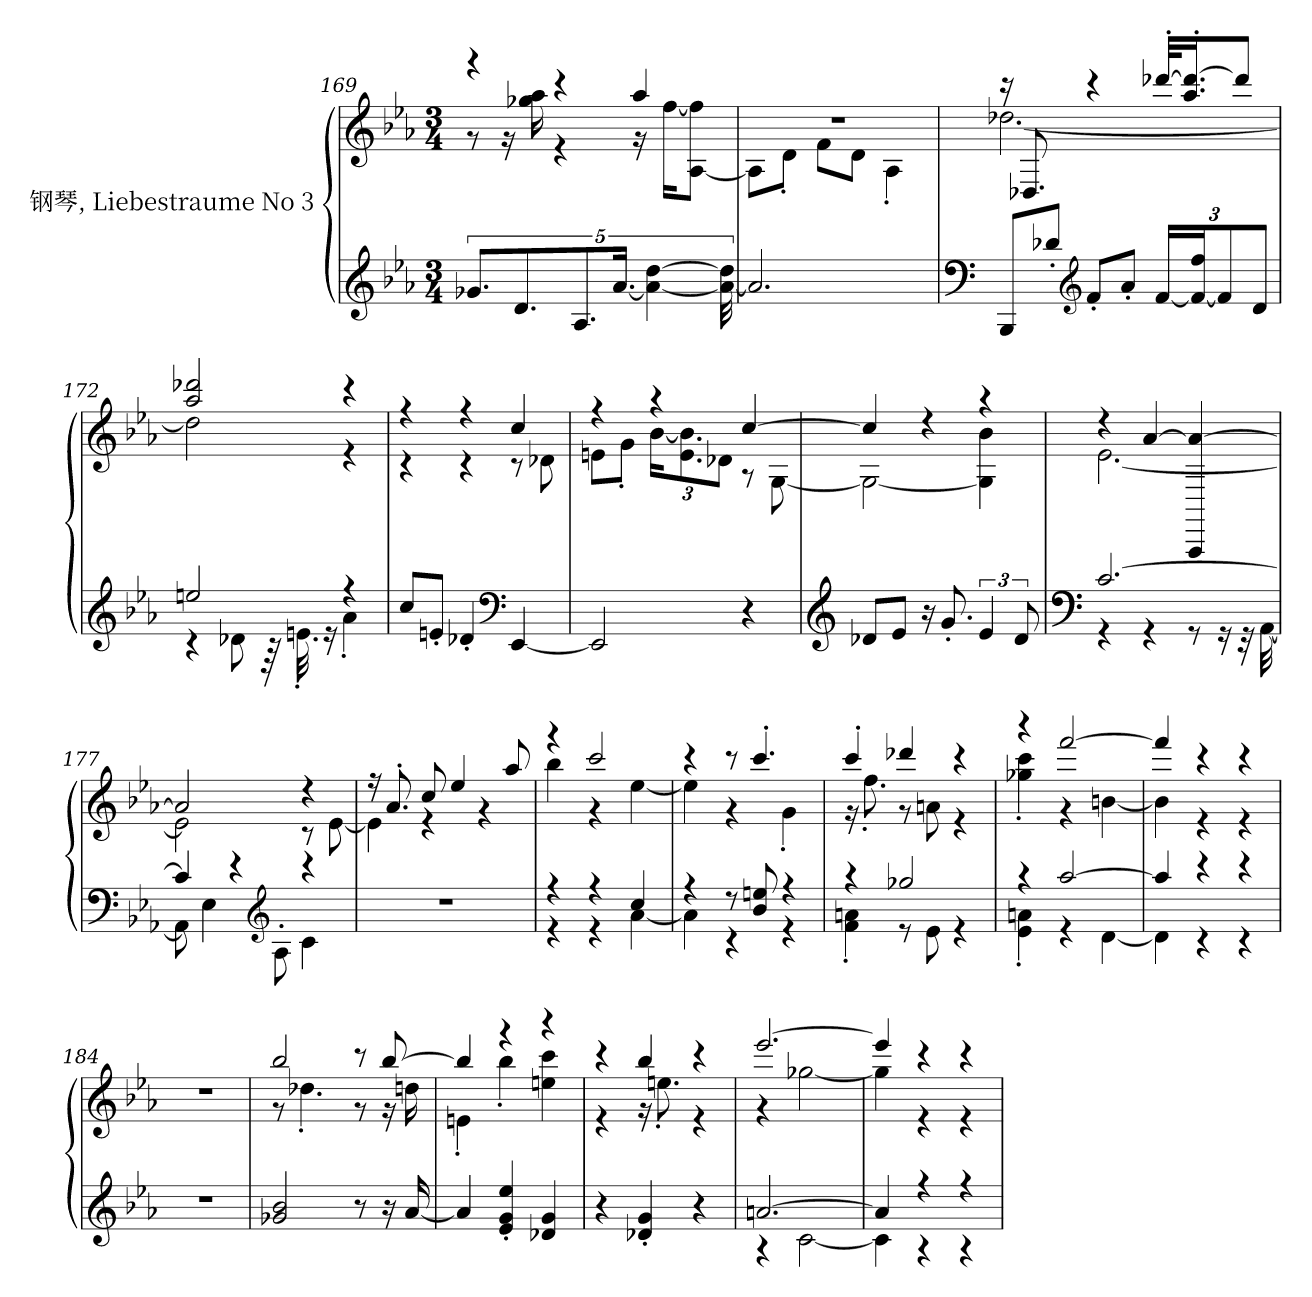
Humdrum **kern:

**kern	**kern
*part1	*part1
*staff2	*staff1
*I"钢琴, Liebestraume No 3	*
*clefG2	*clefG2
*k[b-e-a-]	*k[b-e-a-]
*M3/4	*M3/4
=169	=169
*	*^
10.g-X/L	4r	8r
.	.	16r
10.d/	.	.
.	.	16gg-X\ 16aa-\
.	4r	4r
10.A-/	.	.
[20.a-/Jk	.	.
.	4aa-/	16r
5a-\_ [5dd\	.	.
.	.	[16ff\KL
.	.	[8A-\ 8ff\]J
40a-\_ 40dd\]	.	.
=170	=170	=170
2.a-/]	2.r	8A-\L]
.	.	8d'\J
.	.	8f\L
.	.	8d\J
.	.	4A-'\
!!LO:LB:g=z	!!
=171	=171	=171
*clefF4	*	*
8BBB-/L	16r	[2.dd-X\
.	8.D-X/	.
8d-X'/J	.	.
*clefG2	*	*
8f'/L	4r	.
8a-'/J	.	.
*Xbrackettup	*	*
[24f/LL	[32ddd-X'/KLL	.
.	16.aa-/' 16.ddd-/_'J	.
24f/_ 24ff/J	.	.
12f/]	.	.
.	8ddd-/J]	.
12d-/J	.	.
=172	=172	=172
*^	*	*
2een/	4r	2aa-/ 2ddd-X/	2dd-\]
.	8d-X\	.	.
.	64r	.	.
.	32.en'\	.	.
.	16r	.	.
4r	4a-'\	4r	4r
*v	*v	*	*
=173	=173	=173
8cc/L	4r	4r
8en'/J	.	.
4d-X'/	4r	4r
*clefF4	*	*
[4EE-/	4cc/	8r
.	.	8d-X\
=174	=174	=174
2EE-/]	4r	8en\L
.	.	8g'\J
*	*	*Xbrackettup
.	4r	[24b-\KL
.	.	12.e\ 12.b-\]
.	.	12d-X\J
4r	[4cc/	8r
.	.	[8G\
!!LO:LB:g=z	!!
=175	=175	=175
*clefG2	*	*
8d-X/L	4cc/]	2G\_
8e-/J	.	.
16r	4r	.
8.g'/	.	.
*brackettup	*	*
6e-/	4r	4G\] 4b-\
12d-/	.	.
=176	=176	=176
*clefF4	*	*
*^	*	*
[2.c/	4r	4r	[2.e-\
.	4r	[4a-/	.
.	8r	4AAA-/ 4a-/_	.
.	16r	.	.
.	32r	.	.
.	[32AA-\	.	.
=177	=177	=177	=177
4c/]	8AA-\]	2a-/]	2e-\]
.	4E-\	.	.
4r	.	.	.
*clefG2	*	*	*
.	8A-'\	.	.
4r	4c\	4r	8r
.	.	.	[8e-\
*v	*v	*	*
=178	=178	=178
2.r	16r	4e-\]
.	8.a-'/	.
.	8cc/	4r
.	4ee-/	.
.	.	4r
.	8aa-/	.
=179	=179	=179
*^	*	*
4r	4r	4r	4bb-\
4r	4r	2ccc/	4r
4cc/	[4a-\	.	[4ee-\
!!LO:LB:g=z	!!
=180	=180	=180	=180
4r	4a-\]	4r	4ee-\]
8r	4r	8r	4r
8b-/ 8een/	.	4.ccc'/	.
4r	4r	.	4g'\
=181	=181	=181	=181
4r	4f\' 4an\'	4ccc'/	16r
.	.	.	8.ff'\
2gg-X/	8r	4ddd-X/	8r
.	8e-\	.	8an\
.	4r	4r	4r
=182	=182	=182	=182
4r	4e-\' 4an\'	4r	4gg-X\' 4ccc\'
[2aa-/	4r	[2fff/	4r
.	[4d\	.	[4bn\
=183	=183	=183	=183
4aa-/]	4d\]	4fff/]	4b\]
4r	4r	4r	4r
4r	4r	4r	4r
*v	*v	*	*
*	*v	*v
=184	=184
2.r	2.r
=185	=185
*	*^
2g-X/ 2b-/	2bb-/	8r
.	.	4.dd-X'\
8r	8r	8r
16r	[8bb-/	16r
[16a-/	.	16ddn\
=186	=186	=186
4a-/]	4bb-/]	4en'\
4e-/' 4g/' 4ee-/'	4r	4bb-'\
4d-X/ 4g/	4r	4een\ 4ccc\
!!LO:PB:g=z	!!
=187	=187	=187
4r	4r	4r
4d-X/' 4g/'	4bb-/	16r
.	.	8.een'\
4r	4r	4r
=188	=188	=188
*^	*	*
[2.an/	4r	[2.eee-/	4r
.	[2c\	.	[2gg-X\
=189	=189	=189	=189
4a/]	4c\]	4eee-/]	4gg-\]
4r	4r	4r	4r
4r	4r	4r	4r
*v	*v	*	*
*	*v	*v
=	=
*-	*-
